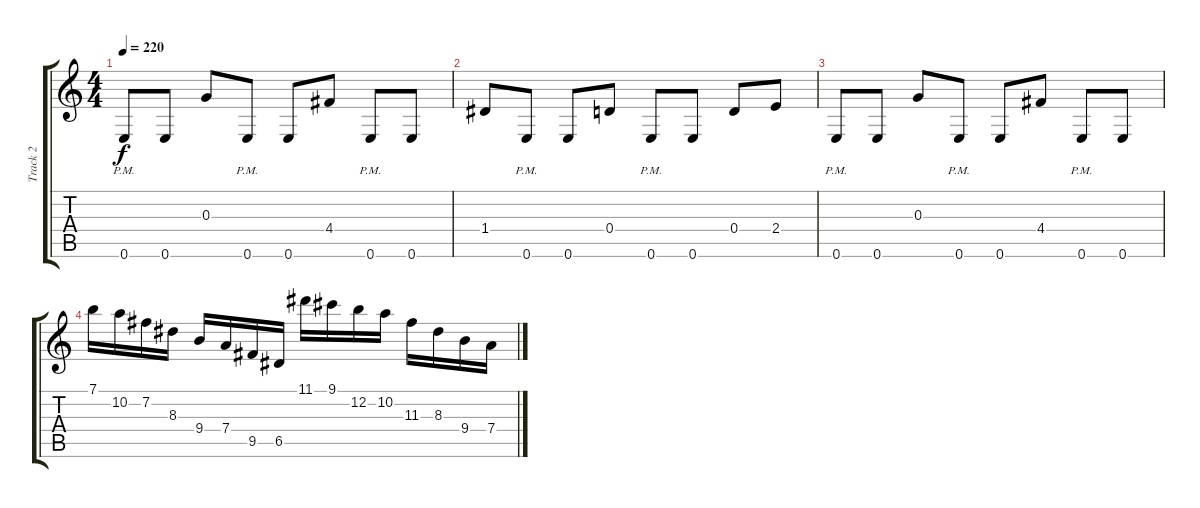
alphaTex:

\track ("Track 2" "Track 2") {instrument overdrivenguitar}
\staff {score tabs}
\tuning (E4 B3 G3 D3 A2 E2) {hide}
\ts (4 4)
\tempo 220
\clef g2
\ks c
0.6{pm}.8{dy f} 0.6.8 0.3.8 0.6{pm}.8 0.6.8 4.4.8 0.6{pm}.8 0.6.8 |
1.4.8 0.6{pm}.8 0.6.8 0.4.8 0.6{pm}.8 0.6.8 0.4.8 2.4.8 |
0.6{pm}.8 0.6.8 0.3.8 0.6{pm}.8 0.6.8 4.4.8 0.6{pm}.8 0.6.8 |
7.1.16 10.2.16 7.2.16 8.3.16 9.4.16 7.4.16 9.5.16 6.5.16 11.1.16 9.1.16 12.2.16 10.2.16 11.3.16 8.3.16 9.4.16 7.4.16
